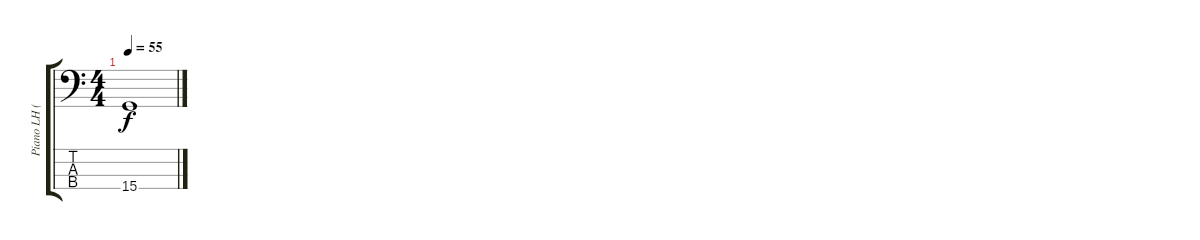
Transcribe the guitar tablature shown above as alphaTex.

\track ("Piano LH (Wright)" "Piano LH (") {instrument brightacousticpiano}
\staff {score tabs}
\tuning (G2 D2 A1 E1) {hide}
\ts (4 4)
\tempo 55
\clef f4
\ks c
15.4{t}.1{dy f}
